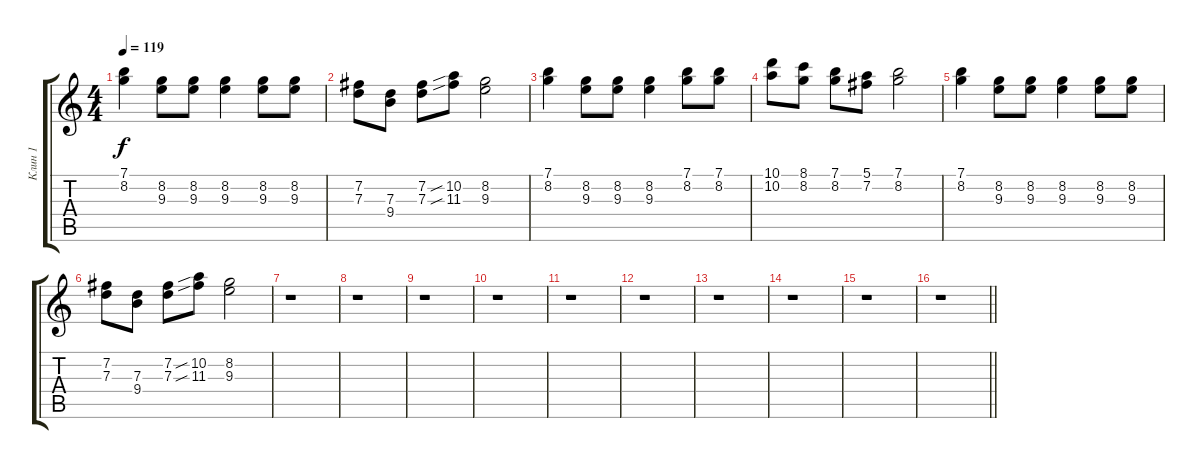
\track ("Клин 1" "Клин 1") {instrument electricguitarclean}
\staff {score tabs}
\tuning (E4 B3 G3 D3 A2 E2) {hide}
\ts (4 4)
\tempo 119
\clef g2
\ks c
(7.1 8.2).4{dy f} (8.2 9.3).8 (8.2 9.3).8 (8.2 9.3).4 (8.2 9.3).8 (8.2 9.3).8 |
(7.2 7.3).8 (7.3 9.4).8 (7.2 7.3).8 (10.2{sib} 11.3{sib}).8 (8.2 9.3).2 |
(7.1 8.2).4 (8.2 9.3).8 (8.2 9.3).8 (8.2 9.3).4 (7.1 8.2).8 (7.1 8.2).8 |
(10.1 10.2).8 (8.1 8.2).8 (7.1 8.2).8 (5.1 7.2).8 (7.1 8.2).2 |
(7.1 8.2).4 (8.2 9.3).8 (8.2 9.3).8 (8.2 9.3).4 (8.2 9.3).8 (8.2 9.3).8 |
(7.2 7.3).8 (7.3 9.4).8 (7.2 7.3).8 (10.2{sib} 11.3{sib}).8 (8.2 9.3).2 |
r.1 |
r.1 |
r.1 |
r.1 |
r.1 |
r.1 |
r.1 |
r.1 |
r.1 |
\barLineRight lightlight
r.1
